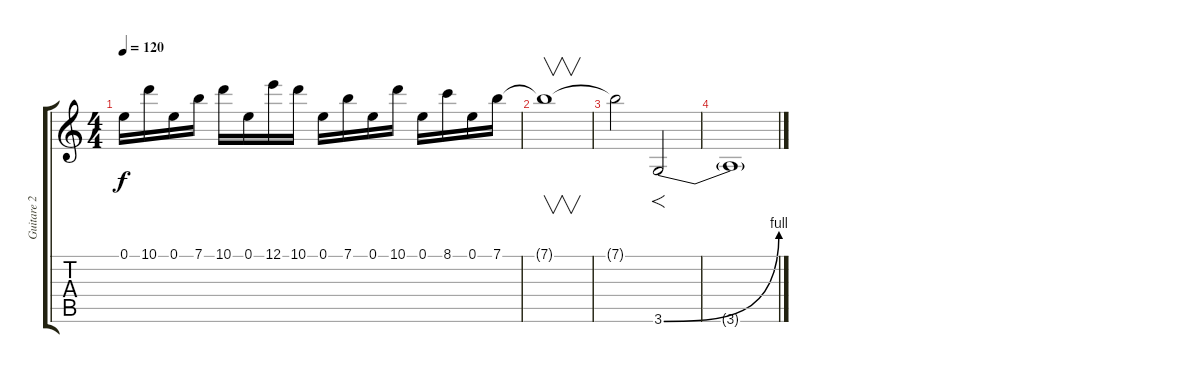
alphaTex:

\track ("Guitare 2" "Guitare 2") {instrument overdrivenguitar}
\staff {score tabs}
\tuning (E4 B3 G3 D3 A2 E2) {hide}
\ts (4 4)
\tempo 120
\clef g2
\ks c
0.1.16{dy f} 10.1.16 0.1.16 7.1.16 10.1.16 0.1.16 12.1.16 10.1.16 0.1.16 7.1.16 0.1.16 10.1.16 0.1.16 8.1.16 0.1.16 7.1.16 |
7.1{t}.1{v} |
7.1{t}.2 3.6{be (bend 0 0 60 4)}.2{f} |
3.6{t}.1
